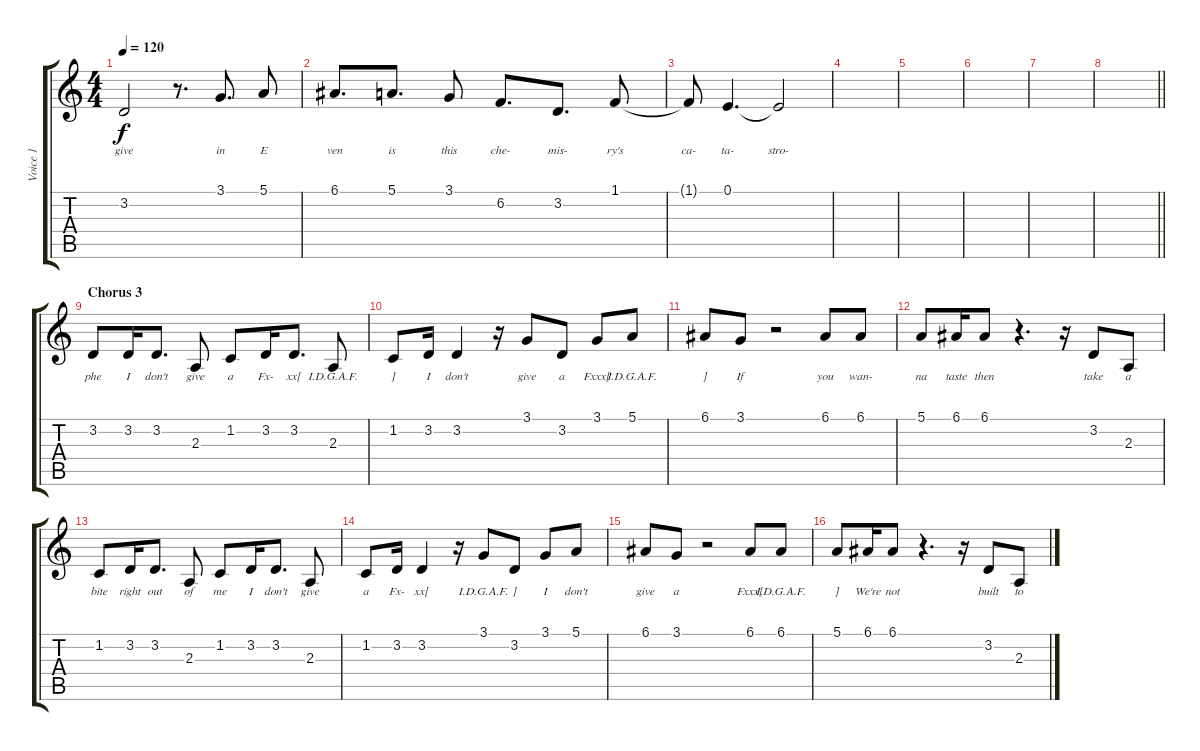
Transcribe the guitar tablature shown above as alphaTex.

\track ("Voice 1" "Voice 1") {instrument tenorsax}
\staff {score tabs}
\tuning (E4 B3 G3 D3 A2 E2) {hide}
\ts (4 4)
\tempo 120
\clef g2
\ks c
3.2{t}.2{lyrics (0 "give") lyrics (1 "") lyrics (2 "") lyrics (3 "") lyrics (4 "") dy f} r.8{d} 3.1.8{d lyrics (0 "in") lyrics (1 "") lyrics (2 "") lyrics (3 "") lyrics (4 "")} 5.1.8{lyrics (0 "E") lyrics (1 "") lyrics (2 "") lyrics (3 "") lyrics (4 "")} |
6.1.8{d lyrics (0 "ven") lyrics (1 "") lyrics (2 "") lyrics (3 "") lyrics (4 "")} 5.1.8{d lyrics (0 "is") lyrics (1 "") lyrics (2 "") lyrics (3 "") lyrics (4 "")} 3.1.8{lyrics (0 "this") lyrics (1 "") lyrics (2 "") lyrics (3 "") lyrics (4 "")} 6.2.8{d lyrics (0 "che-") lyrics (1 "") lyrics (2 "") lyrics (3 "") lyrics (4 "")} 3.2.8{d lyrics (0 "mis-") lyrics (1 "") lyrics (2 "") lyrics (3 "") lyrics (4 "")} 1.1.8{lyrics (0 "ry's") lyrics (1 "") lyrics (2 "") lyrics (3 "") lyrics (4 "")} |
1.1{t}.8{lyrics (0 "ca-") lyrics (1 "") lyrics (2 "") lyrics (3 "") lyrics (4 "")} 0.1.4{d lyrics (0 "ta-") lyrics (1 "") lyrics (2 "") lyrics (3 "") lyrics (4 "")} 0.1{t}.2{lyrics (0 "stro-") lyrics (1 "") lyrics (2 "") lyrics (3 "") lyrics (4 "")} |
|
|
|
|
\barLineRight lightlight
|
\section ("" "Chorus 3")
3.2.8{lyrics (0 "phe") lyrics (1 "") lyrics (2 "") lyrics (3 "") lyrics (4 "")} 3.2.16{lyrics (0 "I") lyrics (1 "") lyrics (2 "") lyrics (3 "") lyrics (4 "")} 3.2.8{d lyrics (0 "don't") lyrics (1 "") lyrics (2 "") lyrics (3 "") lyrics (4 "")} 2.3.8{lyrics (0 "give") lyrics (1 "") lyrics (2 "") lyrics (3 "") lyrics (4 "")} 1.2.8{lyrics (0 "a") lyrics (1 "") lyrics (2 "") lyrics (3 "") lyrics (4 "")} 3.2.16{lyrics (0 "Fx-") lyrics (1 "") lyrics (2 "") lyrics (3 "") lyrics (4 "")} 3.2.8{d lyrics (0 "xx[") lyrics (1 "") lyrics (2 "") lyrics (3 "") lyrics (4 "")} 2.3.8{lyrics (0 "I.D.G.A.F.") lyrics (1 "") lyrics (2 "") lyrics (3 "") lyrics (4 "")} |
1.2.8{lyrics (0 "]") lyrics (1 "") lyrics (2 "") lyrics (3 "") lyrics (4 "")} 3.2.16{lyrics (0 "I") lyrics (1 "") lyrics (2 "") lyrics (3 "") lyrics (4 "")} 3.2.4{lyrics (0 "don't") lyrics (1 "") lyrics (2 "") lyrics (3 "") lyrics (4 "")} r.16 3.1.8{lyrics (0 "give") lyrics (1 "") lyrics (2 "") lyrics (3 "") lyrics (4 "")} 3.2.8{lyrics (0 "a") lyrics (1 "") lyrics (2 "") lyrics (3 "") lyrics (4 "")} 3.1.8{lyrics (0 "Fxxx[") lyrics (1 "") lyrics (2 "") lyrics (3 "") lyrics (4 "")} 5.1.8{lyrics (0 "I.D.G.A.F.") lyrics (1 "") lyrics (2 "") lyrics (3 "") lyrics (4 "")} |
6.1.8{lyrics (0 "]") lyrics (1 "") lyrics (2 "") lyrics (3 "") lyrics (4 "")} 3.1.8{lyrics (0 "If") lyrics (1 "") lyrics (2 "") lyrics (3 "") lyrics (4 "")} r.2 6.1.8{lyrics (0 "you") lyrics (1 "") lyrics (2 "") lyrics (3 "") lyrics (4 "")} 6.1.8{lyrics (0 "wan-") lyrics (1 "") lyrics (2 "") lyrics (3 "") lyrics (4 "")} |
5.1.8{lyrics (0 "na") lyrics (1 "") lyrics (2 "") lyrics (3 "") lyrics (4 "")} 6.1.16{lyrics (0 "taste") lyrics (1 "") lyrics (2 "") lyrics (3 "") lyrics (4 "")} 6.1.8{lyrics (0 "then") lyrics (1 "") lyrics (2 "") lyrics (3 "") lyrics (4 "")} r.4{d} r.16 3.2.8{lyrics (0 "take") lyrics (1 "") lyrics (2 "") lyrics (3 "") lyrics (4 "")} 2.3.8{lyrics (0 "a") lyrics (1 "") lyrics (2 "") lyrics (3 "") lyrics (4 "")} |
1.2.8{lyrics (0 "bite") lyrics (1 "") lyrics (2 "") lyrics (3 "") lyrics (4 "")} 3.2.16{lyrics (0 "right") lyrics (1 "") lyrics (2 "") lyrics (3 "") lyrics (4 "")} 3.2.8{d lyrics (0 "out") lyrics (1 "") lyrics (2 "") lyrics (3 "") lyrics (4 "")} 2.3.8{lyrics (0 "of") lyrics (1 "") lyrics (2 "") lyrics (3 "") lyrics (4 "")} 1.2.8{lyrics (0 "me") lyrics (1 "") lyrics (2 "") lyrics (3 "") lyrics (4 "")} 3.2.16{lyrics (0 "I") lyrics (1 "") lyrics (2 "") lyrics (3 "") lyrics (4 "")} 3.2.8{d lyrics (0 "don't") lyrics (1 "") lyrics (2 "") lyrics (3 "") lyrics (4 "")} 2.3.8{lyrics (0 "give") lyrics (1 "") lyrics (2 "") lyrics (3 "") lyrics (4 "")} |
1.2.8{lyrics (0 "a") lyrics (1 "") lyrics (2 "") lyrics (3 "") lyrics (4 "")} 3.2.16{lyrics (0 "Fx-") lyrics (1 "") lyrics (2 "") lyrics (3 "") lyrics (4 "")} 3.2.4{lyrics (0 "xx[") lyrics (1 "") lyrics (2 "") lyrics (3 "") lyrics (4 "")} r.16 3.1.8{lyrics (0 "I.D.G.A.F.") lyrics (1 "") lyrics (2 "") lyrics (3 "") lyrics (4 "")} 3.2.8{lyrics (0 "]") lyrics (1 "") lyrics (2 "") lyrics (3 "") lyrics (4 "")} 3.1.8{lyrics (0 "I") lyrics (1 "") lyrics (2 "") lyrics (3 "") lyrics (4 "")} 5.1.8{lyrics (0 "don't") lyrics (1 "") lyrics (2 "") lyrics (3 "") lyrics (4 "")} |
6.1.8{lyrics (0 "give") lyrics (1 "") lyrics (2 "") lyrics (3 "") lyrics (4 "")} 3.1.8{lyrics (0 "a") lyrics (1 "") lyrics (2 "") lyrics (3 "") lyrics (4 "")} r.2 6.1.8{lyrics (0 "Fxxx[") lyrics (1 "") lyrics (2 "") lyrics (3 "") lyrics (4 "")} 6.1.8{lyrics (0 "I.D.G.A.F.") lyrics (1 "") lyrics (2 "") lyrics (3 "") lyrics (4 "")} |
5.1.8{lyrics (0 "]") lyrics (1 "") lyrics (2 "") lyrics (3 "") lyrics (4 "")} 6.1.16{lyrics (0 "We're") lyrics (1 "") lyrics (2 "") lyrics (3 "") lyrics (4 "")} 6.1.8{lyrics (0 "not") lyrics (1 "") lyrics (2 "") lyrics (3 "") lyrics (4 "")} r.4{d} r.16 3.2.8{lyrics (0 "built") lyrics (1 "") lyrics (2 "") lyrics (3 "") lyrics (4 "")} 2.3.8{lyrics (0 "to") lyrics (1 "") lyrics (2 "") lyrics (3 "") lyrics (4 "")}
